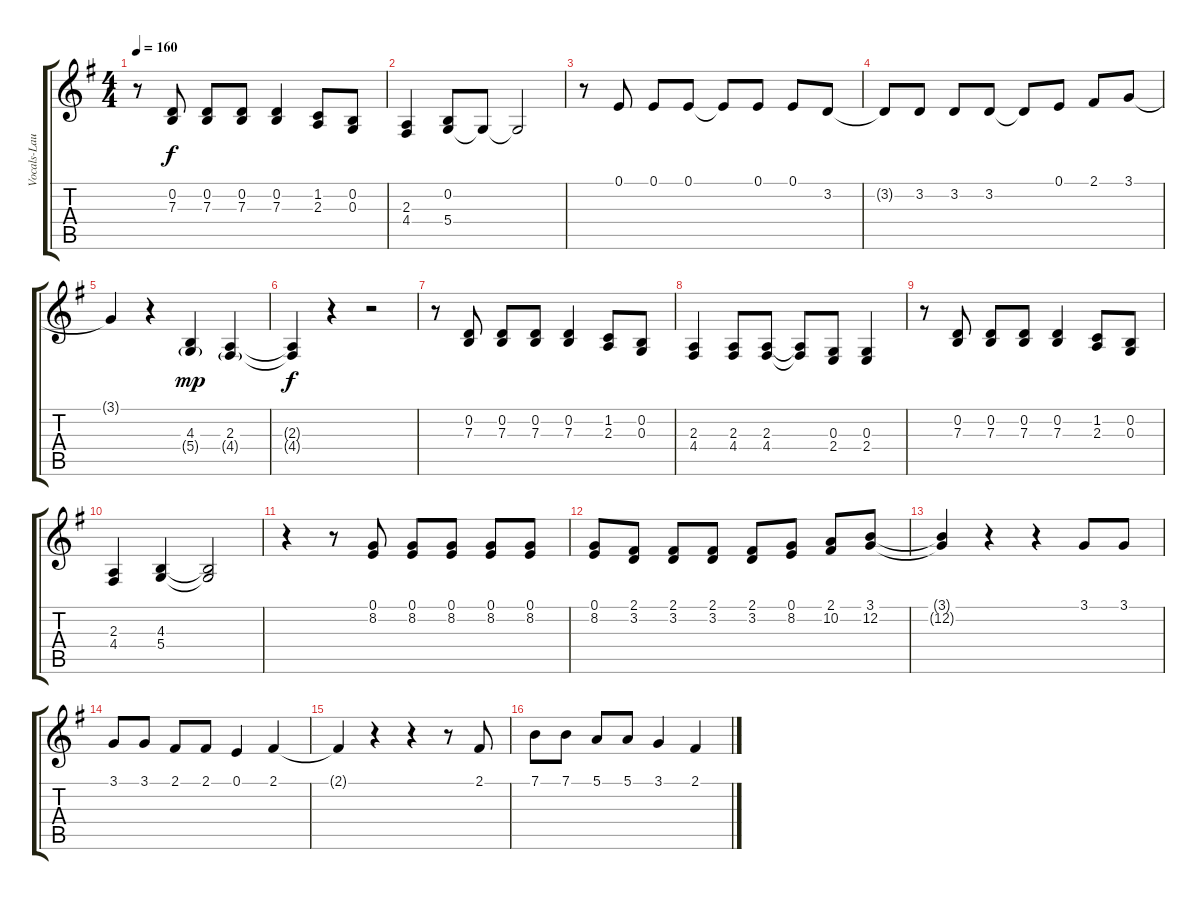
\track ("Vocals-Lauri" "Vocals-Lau") {instrument brightacousticpiano}
\staff {score tabs}
\tuning (E4 B3 G3 D3 A2 E2) {hide}
\ts (4 4)
\tempo 160
\clef g2
\ks g
r.8{dy f} (0.2 7.3).8 (0.2 7.3).8 (0.2 7.3).8 (0.2 7.3).4 (1.2 2.3).8 (0.2 0.3).8 |
(2.3 4.4).4 (0.2 5.4).8 5.4{t}.8 5.4{t}.2 |
r.8 0.1.8 0.1.8 0.1.8 0.1{t}.8 0.1.8 0.1.8 3.2.8 |
3.2{t}.8 3.2.8 3.2.8 3.2.8 3.2{t}.8 0.1.8 2.1.8 3.1.8 |
3.1{t}.4 r.4 (4.3 5.4{g}).4{dy mp} (2.3 4.4{g}).4 |
(2.3{t} 4.4{t}).4{dy f} r.4 r.2 |
r.8 (0.2 7.3).8 (0.2 7.3).8 (0.2 7.3).8 (0.2 7.3).4 (1.2 2.3).8 (0.2 0.3).8 |
(2.3 4.4).4 (2.3 4.4).8 (2.3 4.4).8 (2.3{t} 4.4{t}).8 (0.3 2.4).8 (0.3 2.4).4 |
r.8 (0.2 7.3).8 (0.2 7.3).8 (0.2 7.3).8 (0.2 7.3).4 (1.2 2.3).8 (0.2 0.3).8 |
(2.3 4.4).4 (4.3 5.4).4 (4.3{t} 5.4{t}).2 |
r.4 r.8 (0.1 8.2).8 (0.1 8.2).8 (0.1 8.2).8 (0.1 8.2).8 (0.1 8.2).8 |
(0.1 8.2).8 (2.1 3.2).8 (2.1 3.2).8 (2.1 3.2).8 (2.1 3.2).8 (0.1 8.2).8 (2.1 10.2).8 (3.1 12.2).8 |
(3.1{t} 12.2{t}).4 r.4 r.4 3.1.8 3.1.8 |
3.1.8 3.1.8 2.1.8 2.1.8 0.1.4 2.1.4 |
2.1{t}.4 r.4 r.4 r.8 2.1.8 |
7.1.8 7.1.8 5.1.8 5.1.8 3.1.4 2.1.4
